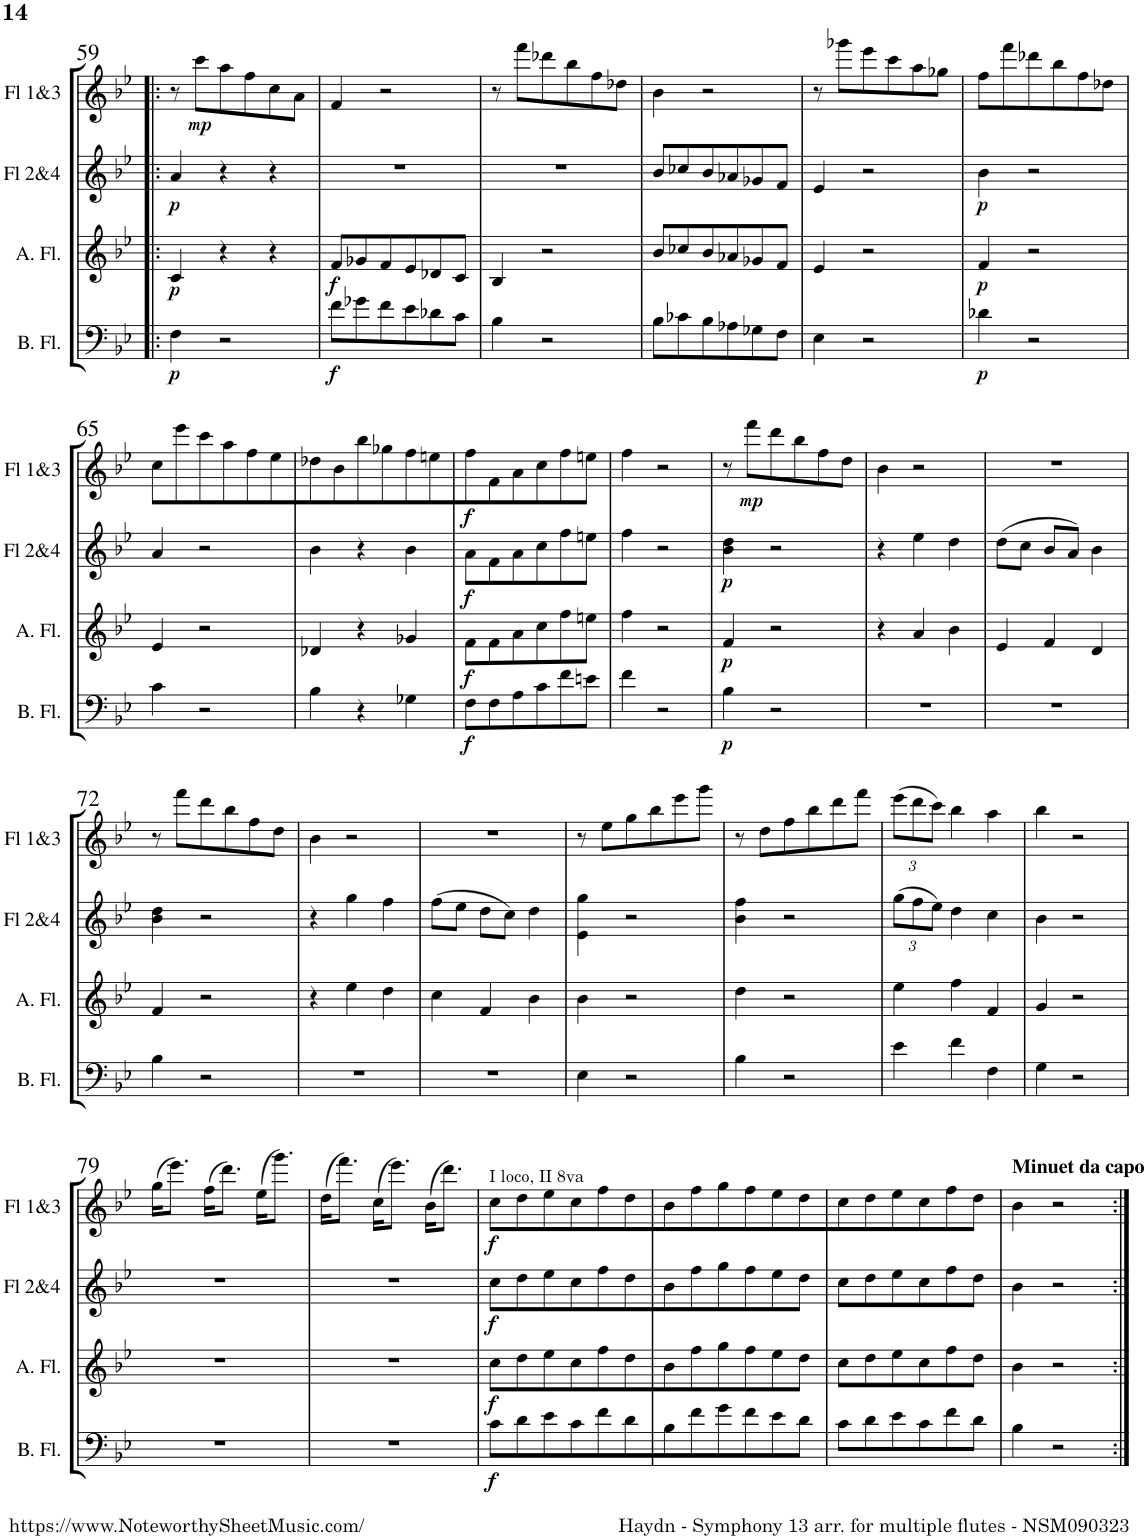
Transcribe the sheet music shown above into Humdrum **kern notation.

**kern	**dynam	**kern	**dynam	**kern	**dynam	**kern	**dynam
*part4	*part4	*part3	*part3	*part2	*part2	*part1	*part1
*staff4	*staff4	*staff3	*staff3	*staff2	*staff2	*staff1	*staff1
*I"Bass Flute	*	*I"Alto Flute	*	*I"Flutes 2&amp;4	*	*I"Flutes 1&amp;3	*
*I'B. Fl.	*	*I'A. Fl.	*	*I'Fl 2&amp;4	*	*I'Fl 1&amp;3	*
!!LO:PB:g=z
*clefF4	*	*clefG2	*	*clefG2	*	*clefG2	*
*k[b-e-]	*	*k[b-e-]	*	*k[b-e-]	*	*k[b-e-]	*
*M3/4	*	*M3/4	*	*M3/4	*	*M3/4	*
=59!|:	=59!|:	=59!|:	=59!|:	=59!|:	=59!|:	=59!|:	=59!|:
!	!LO:DY:b	!	!LO:DY:b	!	!LO:DY:b	!	!
4F\	p	4c/	p	4a/	p	8r	.
!	!	!	!	!	!	!	!LO:DY:b
.	.	.	.	.	.	8ccc\L	mp
2r	.	4r	.	4r	.	8aa\	.
.	.	.	.	.	.	8ff\	.
.	.	4r	.	4r	.	8cc\	.
.	.	.	.	.	.	8a\J	.
=60	=60	=60	=60	=60	=60	=60	=60
!	!LO:DY:b	!	!LO:DY:b	!	!	!	!
8f\L	f	8f/L	f	2.r	.	4f/	.
8g-X\	.	8g-X/	.	.	.	.	.
8f\	.	8f/	.	.	.	2r	.
8e-\	.	8e-/	.	.	.	.	.
8d-X\	.	8d-X/	.	.	.	.	.
8c\J	.	8c/J	.	.	.	.	.
=61	=61	=61	=61	=61	=61	=61	=61
4B-\	.	4B-/	.	2.r	.	8r	.
.	.	.	.	.	.	8fff\L	.
2r	.	2r	.	.	.	8ddd-X\	.
.	.	.	.	.	.	8bb-\	.
.	.	.	.	.	.	8ff\	.
.	.	.	.	.	.	8dd-X\J	.
=62	=62	=62	=62	=62	=62	=62	=62
8B-\L	.	8b-/L	.	8b-/L	.	4b-\	.
8c-X\	.	8cc-X/	.	8cc-X/	.	.	.
8B-\	.	8b-/	.	8b-/	.	2r	.
8A-X\	.	8a-X/	.	8a-X/	.	.	.
8G-X\	.	8g-X/	.	8g-X/	.	.	.
8F\J	.	8f/J	.	8f/J	.	.	.
=63	=63	=63	=63	=63	=63	=63	=63
4E-\	.	4e-/	.	4e-/	.	8r	.
.	.	.	.	.	.	8ggg-X\L	.
2r	.	2r	.	2r	.	8eee-\	.
.	.	.	.	.	.	8ccc\	.
.	.	.	.	.	.	8aa\	.
.	.	.	.	.	.	8gg-X\J	.
=64	=64	=64	=64	=64	=64	=64	=64
!	!LO:DY:b	!	!LO:DY:b	!	!LO:DY:b	!	!
4d-X\	p	4f/	p	4b-\	p	8ff\L	.
.	.	.	.	.	.	8fff\	.
2r	.	2r	.	2r	.	8ddd-X\	.
.	.	.	.	.	.	8bb-\	.
.	.	.	.	.	.	8ff\	.
.	.	.	.	.	.	8dd-X\J	.
!!LO:LB:g=z
=65	=65	=65	=65	=65	=65	=65	=65
4c\	.	4e-/	.	4a/	.	8cc\L	.
.	.	.	.	.	.	8eee-\	.
2r	.	2r	.	2r	.	8ccc\	.
.	.	.	.	.	.	8aa\	.
.	.	.	.	.	.	8ff\	.
.	.	.	.	.	.	8ee-\	.
=66	=66	=66	=66	=66	=66	=66	=66
4B-\	.	4d-X/	.	4b-\	.	8dd-X\	.
.	.	.	.	.	.	8b-\	.
4r	.	4r	.	4r	.	8bb-\	.
.	.	.	.	.	.	8gg-X\	.
4G-X\	.	4g-X/	.	4b-\	.	8ff\	.
.	.	.	.	.	.	8een\	.
=67	=67	=67	=67	=67	=67	=67	=67
!	!LO:DY:b	!	!LO:DY:b	!	!LO:DY:b	!	!LO:DY:b
8F\L	f	8f\L	f	8a\L	f	8ff\	f
8F\	.	8f\	.	8f\	.	8f\	.
8A\	.	8a\	.	8a\	.	8a\	.
8c\	.	8cc\	.	8cc\	.	8cc\	.
8f\	.	8ff\	.	8ff\	.	8ff\	.
8en\J	.	8een\J	.	8een\J	.	8een\J	.
=68	=68	=68	=68	=68	=68	=68	=68
4f\	.	4ff\	.	4ff\	.	4ff\	.
2r	.	2r	.	2r	.	2r	.
=69	=69	=69	=69	=69	=69	=69	=69
!	!LO:DY:b	!	!LO:DY:b	!	!LO:DY:b	!	!
4B-\	p	4f/	p	4b-\ 4dd\	p	8r	.
!	!	!	!	!	!	!	!LO:DY:b
.	.	.	.	.	.	8fff\L	mp
2r	.	2r	.	2r	.	8ddd\	.
.	.	.	.	.	.	8bb-\	.
.	.	.	.	.	.	8ff\	.
.	.	.	.	.	.	8dd\J	.
=70	=70	=70	=70	=70	=70	=70	=70
2.r	.	4r	.	4r	.	4b-\	.
.	.	4a/	.	4ee-\	.	2r	.
.	.	4b-\	.	4dd\	.	.	.
=71	=71	=71	=71	=71	=71	=71	=71
2.r	.	4e-/	.	(8dd\L	.	2.r	.
.	.	.	.	8cc\J	.	.	.
.	.	4f/	.	8b-/L	.	.	.
.	.	.	.	8a/J)	.	.	.
.	.	4d/	.	4b-\	.	.	.
!!LO:LB:g=z
=72	=72	=72	=72	=72	=72	=72	=72
4B-\	.	4f/	.	4b-\ 4dd\	.	8r	.
.	.	.	.	.	.	8fff\L	.
2r	.	2r	.	2r	.	8ddd\	.
.	.	.	.	.	.	8bb-\	.
.	.	.	.	.	.	8ff\	.
.	.	.	.	.	.	8dd\J	.
=73	=73	=73	=73	=73	=73	=73	=73
2.r	.	4r	.	4r	.	4b-\	.
.	.	4ee-\	.	4gg\	.	2r	.
.	.	4dd\	.	4ff\	.	.	.
=74	=74	=74	=74	=74	=74	=74	=74
2.r	.	4cc\	.	(8ff\L	.	2.r	.
.	.	.	.	8ee-\J	.	.	.
.	.	4f/	.	8dd\L	.	.	.
.	.	.	.	8cc\J)	.	.	.
.	.	4b-\	.	4dd\	.	.	.
=75	=75	=75	=75	=75	=75	=75	=75
4E-\	.	4b-\	.	4e-\ 4gg\	.	8r	.
.	.	.	.	.	.	8ee-\L	.
2r	.	2r	.	2r	.	8gg\	.
.	.	.	.	.	.	8bb-\	.
.	.	.	.	.	.	8eee-\	.
.	.	.	.	.	.	8ggg\J	.
=76	=76	=76	=76	=76	=76	=76	=76
4B-\	.	4dd\	.	4b-\ 4ff\	.	8r	.
.	.	.	.	.	.	8dd\L	.
2r	.	2r	.	2r	.	8ff\	.
.	.	.	.	.	.	8bb-\	.
.	.	.	.	.	.	8ddd\	.
.	.	.	.	.	.	8fff\J	.
=77	=77	=77	=77	=77	=77	=77	=77
*	*	*	*	*Xbrackettup	*	*Xbrackettup	*
4e-\	.	4ee-\	.	(12gg\L	.	(12eee-\L	.
.	.	.	.	12ff\	.	12ddd\	.
.	.	.	.	12ee-\J)	.	12ccc\J)	.
4f\	.	4ff\	.	4dd\	.	4bb-\	.
4F\	.	4f/	.	4cc\	.	4aa\	.
=78	=78	=78	=78	=78	=78	=78	=78
4G\	.	4g/	.	4b-\	.	4bb-\	.
2r	.	2r	.	2r	.	2r	.
!!LO:LB:g=z
=79	=79	=79	=79	=79	=79	=79	=79
2.r	.	2.r	.	2.r	.	(16gg\KL	.
.	.	.	.	.	.	8.eee-\J)	.
.	.	.	.	.	.	(16ff\KL	.
.	.	.	.	.	.	8.ddd\J)	.
.	.	.	.	.	.	(16ee-\KL	.
.	.	.	.	.	.	8.ggg\J)	.
=80	=80	=80	=80	=80	=80	=80	=80
2.r	.	2.r	.	2.r	.	(16dd\KL	.
.	.	.	.	.	.	8.fff\J)	.
.	.	.	.	.	.	(16cc\KL	.
.	.	.	.	.	.	8.eee-\J)	.
.	.	.	.	.	.	(16b-\KL	.
.	.	.	.	.	.	8.ddd\J)	.
=81	=81	=81	=81	=81	=81	=81	=81
!	!	!	!	!	!	!LO:TX:a:t=I loco, II 8va	!
!	!LO:DY:b	!	!LO:DY:b	!	!LO:DY:b	!	!LO:DY:b
8c\L	f	8cc\L	f	8cc\L	f	8cc\L	f
8d\	.	8dd\	.	8dd\	.	8dd\	.
8e-\	.	8ee-\	.	8ee-\	.	8ee-\	.
8c\	.	8cc\	.	8cc\	.	8cc\	.
8f\	.	8ff\	.	8ff\	.	8ff\	.
8d\	.	8dd\	.	8dd\	.	8dd\	.
=82	=82	=82	=82	=82	=82	=82	=82
8B-\	.	8b-\	.	8b-\	.	8b-\	.
8f\	.	8ff\	.	8ff\	.	8ff\	.
8g\	.	8gg\	.	8gg\	.	8gg\	.
8f\	.	8ff\	.	8ff\	.	8ff\	.
8e-\	.	8ee-\	.	8ee-\	.	8ee-\	.
8d\J	.	8dd\J	.	8dd\J	.	8dd\	.
=83	=83	=83	=83	=83	=83	=83	=83
8c\L	.	8cc\L	.	8cc\L	.	8cc\	.
8d\	.	8dd\	.	8dd\	.	8dd\	.
8e-\	.	8ee-\	.	8ee-\	.	8ee-\	.
8c\	.	8cc\	.	8cc\	.	8cc\	.
8f\	.	8ff\	.	8ff\	.	8ff\	.
8d\J	.	8dd\J	.	8dd\J	.	8dd\J	.
=84	=84	=84	=84	=84	=84	=84	=84
!	!	!	!	!	!	!LO:TX:a:B:t=Minuet da capo	!
4B-\	.	4b-\	.	4b-\	.	4b-\	.
2r	.	2r	.	2r	.	2r	.
=:|!	=:|!	=:|!	=:|!	=:|!	=:|!	=:|!	=:|!
*-	*-	*-	*-	*-	*-	*-	*-
